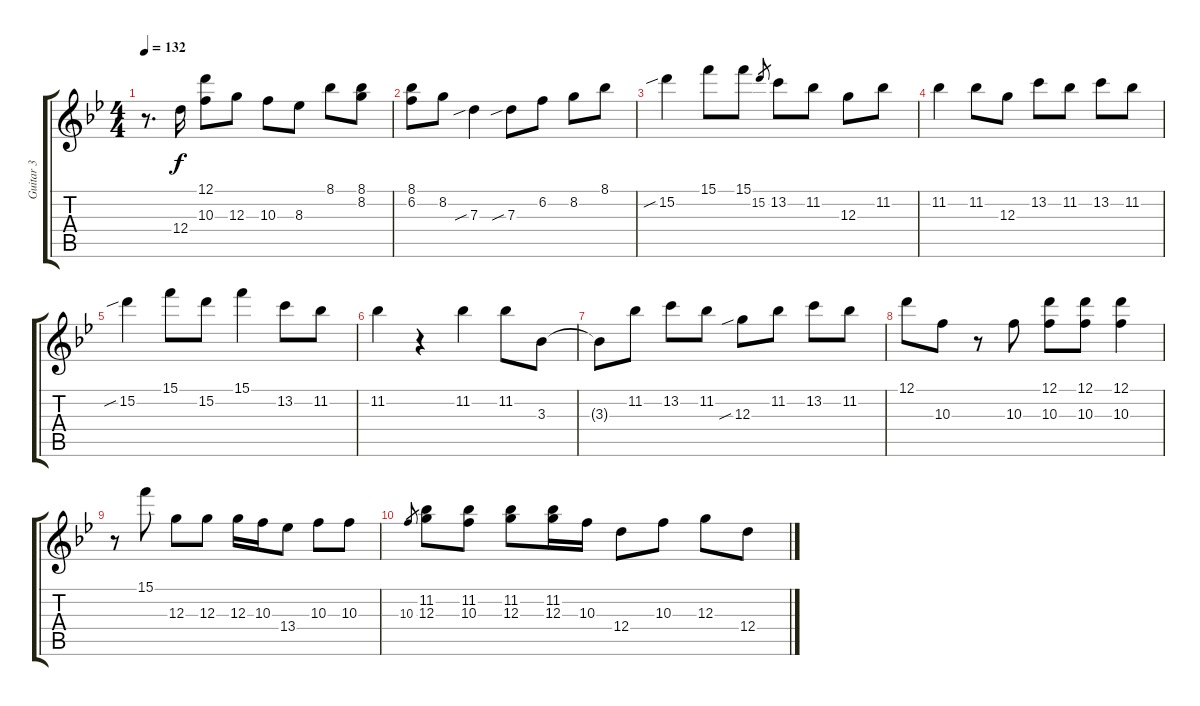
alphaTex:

\track ("Guitar 3" "Guitar 3") {instrument electricguitarclean}
\staff {score tabs}
\tuning (D4 B3 G3 D3 G2 D2) {hide}
\ts (4 4)
\tempo 132
\clef g2
\ks bb
r.8{d dy f} 12.4.16 (12.1 10.3).8 12.3.8 10.3.8 8.3.8 8.1.8 (8.1 8.2).8 |
(8.1 6.2).8 8.2.8 7.3{sib}.4 7.3{sib}.8 6.2.8 8.2.8 8.1.8 |
15.2{sib}.4 15.1.8 15.1.8 15.2.8{gr} 13.2.8 11.2.8 12.3.8 11.2.8 |
11.2.4 11.2.8 12.3.8 13.2.8 11.2.8 13.2.8 11.2.8 |
15.2{sib}.4 15.1.8 15.2.8 15.1.4 13.2.8 11.2.8 |
11.2.4 r.4 11.2.4 11.2.8 3.3.8 |
3.3{t}.8 11.2.8 13.2.8 11.2.8 12.3{sib}.8 11.2.8 13.2.8 11.2.8 |
12.1.8 10.3.8 r.8 10.3.8 (12.1 10.3).8 (12.1 10.3).8 (12.1 10.3).4 |
r.8 15.1.8 12.3.8 12.3.8 12.3.16 10.3.16 13.4.8 10.3.8 10.3.8 |
10.3.8{gr} (11.2 12.3).8 (11.2 10.3).8 (11.2 12.3).8 (11.2 12.3).16 10.3.16 12.4.8 10.3.8 12.3.8 12.4.8
